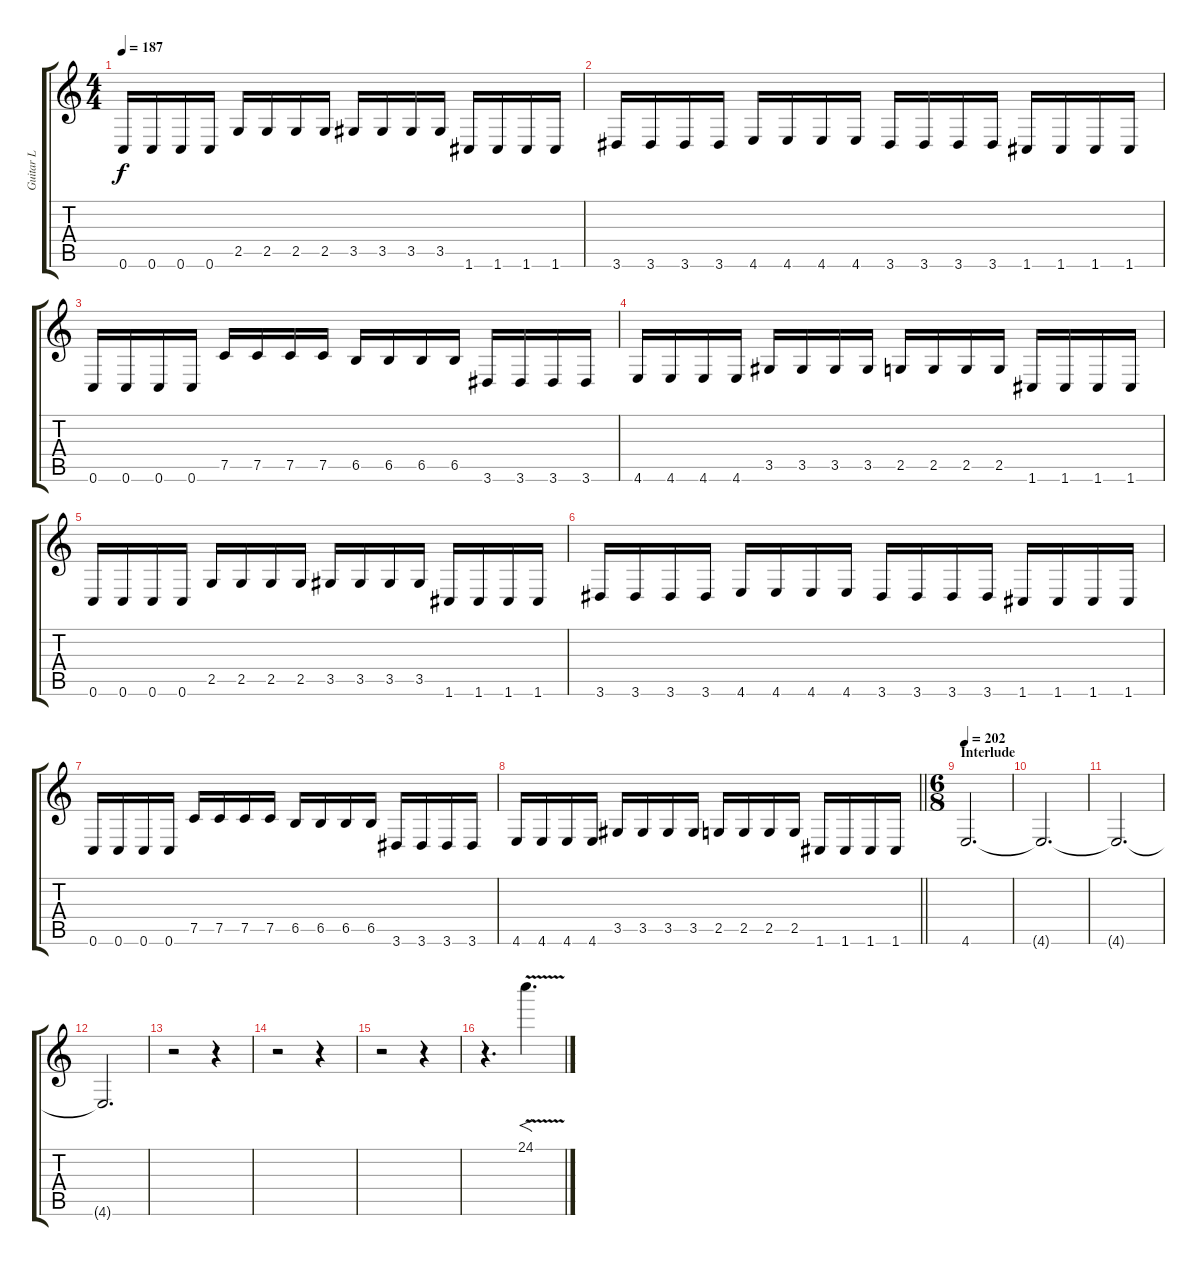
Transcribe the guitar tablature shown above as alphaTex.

\track ("Guitar L" "Guitar L") {instrument distortionguitar}
\staff {score tabs}
\tuning (C4 G3 Eb3 Bb2 F2 C2) {hide}
\ts (4 4)
\section ("" "")
\tempo 187
\clef g2
\ks c
0.6.16{dy f} 0.6.16 0.6.16 0.6.16 2.5.16 2.5.16 2.5.16 2.5.16 3.5.16 3.5.16 3.5.16 3.5.16 1.6.16 1.6.16 1.6.16 1.6.16 |
3.6.16 3.6.16 3.6.16 3.6.16 4.6.16 4.6.16 4.6.16 4.6.16 3.6.16 3.6.16 3.6.16 3.6.16 1.6.16 1.6.16 1.6.16 1.6.16 |
0.6.16 0.6.16 0.6.16 0.6.16 7.5.16 7.5.16 7.5.16 7.5.16 6.5.16 6.5.16 6.5.16 6.5.16 3.6.16 3.6.16 3.6.16 3.6.16 |
4.6.16 4.6.16 4.6.16 4.6.16 3.5.16 3.5.16 3.5.16 3.5.16 2.5.16 2.5.16 2.5.16 2.5.16 1.6.16 1.6.16 1.6.16 1.6.16 |
0.6.16 0.6.16 0.6.16 0.6.16 2.5.16 2.5.16 2.5.16 2.5.16 3.5.16 3.5.16 3.5.16 3.5.16 1.6.16 1.6.16 1.6.16 1.6.16 |
3.6.16 3.6.16 3.6.16 3.6.16 4.6.16 4.6.16 4.6.16 4.6.16 3.6.16 3.6.16 3.6.16 3.6.16 1.6.16 1.6.16 1.6.16 1.6.16 |
0.6.16 0.6.16 0.6.16 0.6.16 7.5.16 7.5.16 7.5.16 7.5.16 6.5.16 6.5.16 6.5.16 6.5.16 3.6.16 3.6.16 3.6.16 3.6.16 |
\barLineRight lightlight
4.6.16 4.6.16 4.6.16 4.6.16 3.5.16 3.5.16 3.5.16 3.5.16 2.5.16 2.5.16 2.5.16 2.5.16 1.6.16 1.6.16 1.6.16 1.6.16 |
\ts (6 8)
\section ("" "Interlude")
\tempo 202
4.6.2{d} |
4.6{t}.2{d} |
4.6{t}.2{d} |
4.6{t}.2{d} |
r.2 r.4 |
r.2 r.4 |
r.2 r.4 |
r.4{d} 24.1{v}.4{f d}
